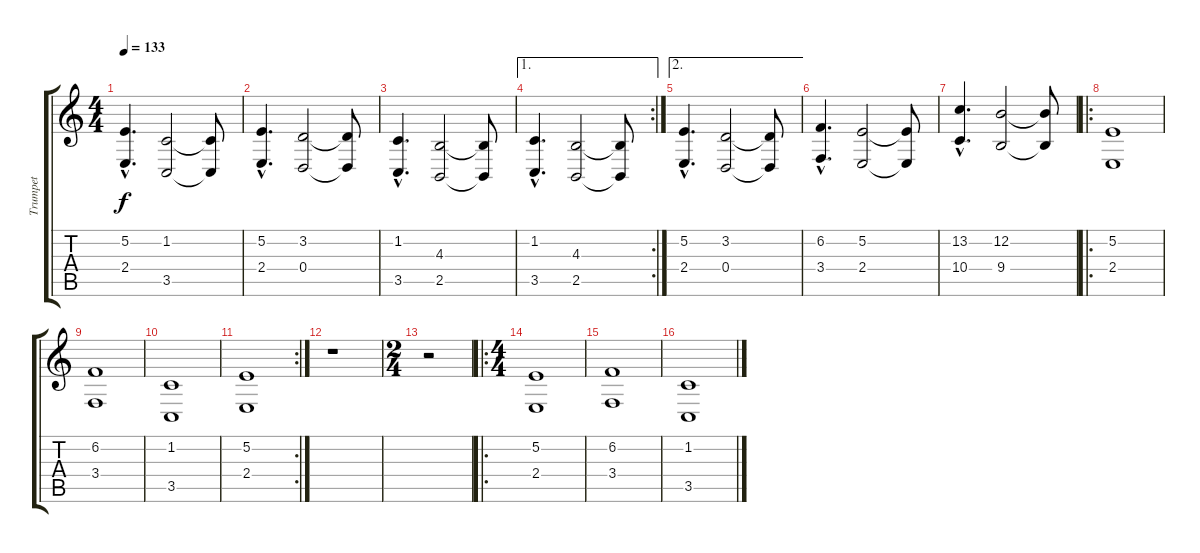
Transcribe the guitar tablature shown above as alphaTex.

\track ("Trumpet" "Trumpet") {instrument trombone}
\staff {score tabs}
\tuning (E4 B3 G3 D3 A2 E2) {hide}
\ts (4 4)
\tempo 133
\clef g2
\ks c
(5.2{hac} 2.4{hac}).4{d dy f} (1.2 3.5).2 (1.2{t} 3.5{t}).8 |
(5.2{hac} 2.4{hac}).4{d} (3.2 0.4).2 (3.2{t} 0.4{t}).8 |
(1.2{hac} 3.5{hac}).4{d} (4.3 2.5).2 (4.3{t} 2.5{t}).8 |
\ae 1
\rc 2
(1.2{hac} 3.5{hac}).4{d} (4.3 2.5).2 (4.3{t} 2.5{t}).8 |
\ae 2
(5.2{hac} 2.4{hac}).4{d} (3.2 0.4).2 (3.2{t} 0.4{t}).8 |
(6.2{hac} 3.4{hac}).4{d} (5.2 2.4).2 (5.2{t} 2.4{t}).8 |
(13.2{hac} 10.4{hac}).4{d} (12.2 9.4).2 (12.2{t} 9.4{t}).8 |
\ro
(5.2 2.4).1 |
(6.2 3.4).1 |
(1.2 3.5).1 |
\rc 2
(5.2 2.4).1 |
r.1 |
\ts (2 4)
r.2 |
\ro
\ts (4 4)
(5.2 2.4).1 |
(6.2 3.4).1 |
(1.2 3.5).1
